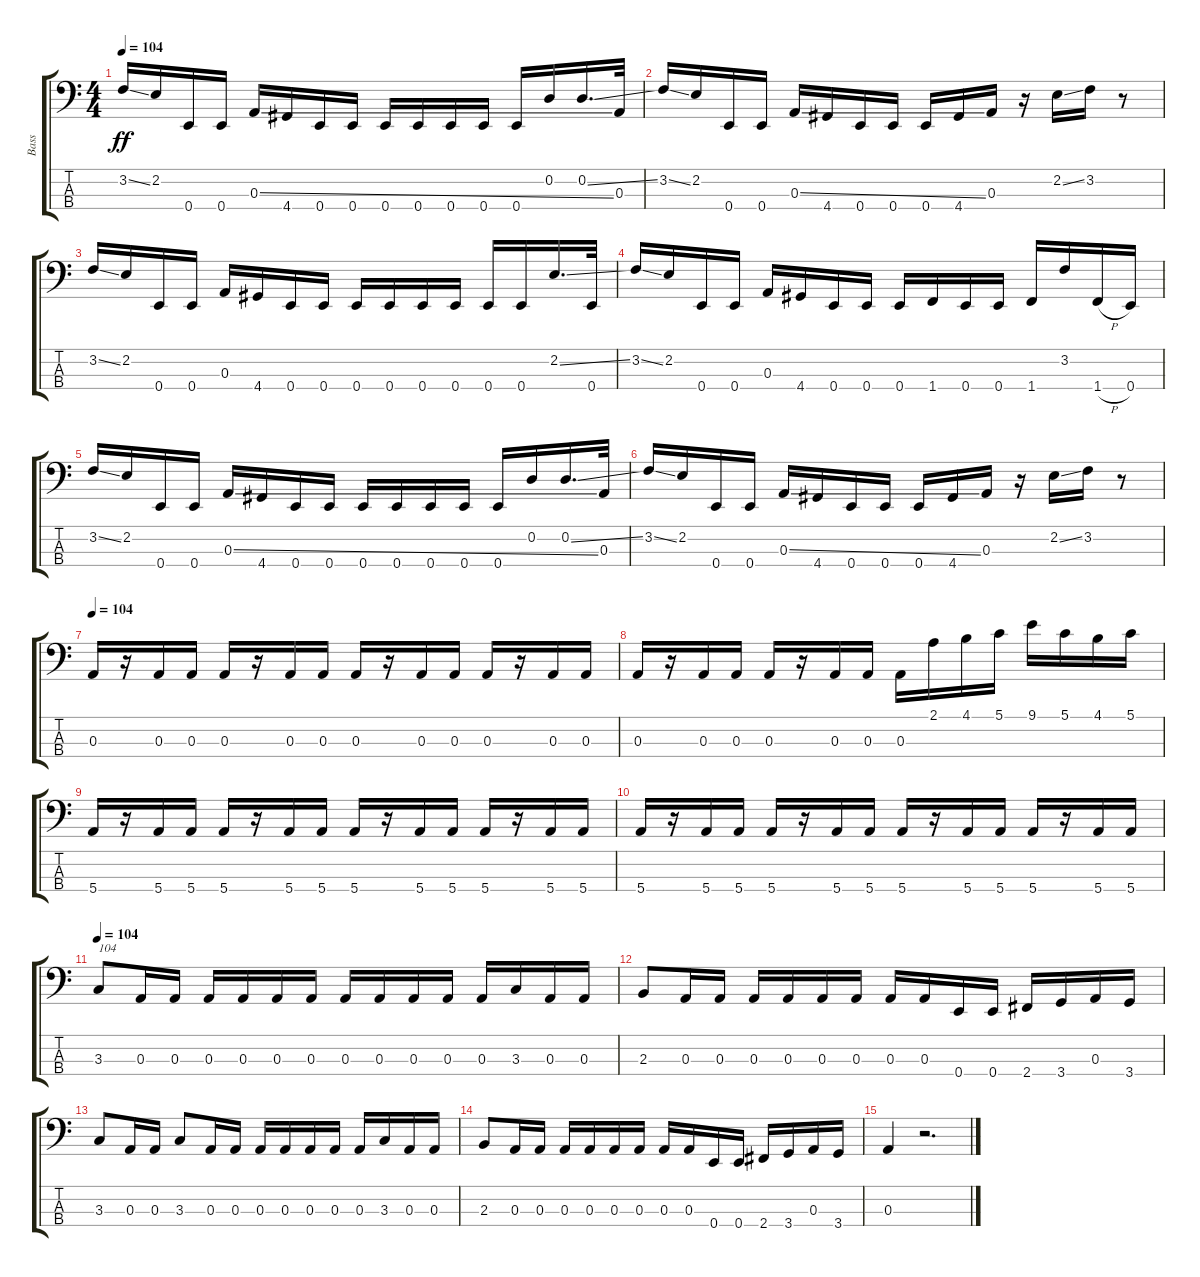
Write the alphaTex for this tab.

\track ("Bass" "Bass") {instrument electricbasspick}
\staff {score tabs}
\tuning (G2 D2 A1 E1) {hide}
\ts (4 4)
\tempo 104
\clef f4
\ks c
3.2{ss}.16{dy ff} 2.2.16 0.4.16 0.4.16 0.3{ss}.16 4.4.16 0.4.16 0.4.16 0.4.16 0.4.16 0.4.16 0.4.16 0.4.16 0.2.16 0.2{ss}.16{d} 0.3.32 |
3.2{ss}.16 2.2.16 0.4.16 0.4.16 0.3{ss}.16 4.4.16 0.4.16 0.4.16 0.4.16 4.4.16 0.3.16 r.16 2.2{ss}.16 3.2.16 r.8 |
3.2{ss}.16 2.2.16 0.4.16 0.4.16 0.3.16 4.4.16 0.4.16 0.4.16 0.4.16 0.4.16 0.4.16 0.4.16 0.4.16 0.4.16 2.2{ss}.16{d} 0.4.32 |
3.2{ss}.16 2.2.16 0.4.16 0.4.16 0.3.16 4.4.16 0.4.16 0.4.16 0.4.16 1.4.16 0.4.16 0.4.16 1.4.16 3.2.16 1.4{h}.16 0.4.16 |
3.2{ss}.16 2.2.16 0.4.16 0.4.16 0.3{ss}.16 4.4.16 0.4.16 0.4.16 0.4.16 0.4.16 0.4.16 0.4.16 0.4.16 0.2.16 0.2{ss}.16{d} 0.3.32 |
3.2{ss}.16 2.2.16 0.4.16 0.4.16 0.3{ss}.16 4.4.16 0.4.16 0.4.16 0.4.16 4.4.16 0.3.16 r.16 2.2{ss}.16 3.2.16 r.8 |
\tempo 104
0.3.16 r.16 0.3.16 0.3.16 0.3.16 r.16 0.3.16 0.3.16 0.3.16 r.16 0.3.16 0.3.16 0.3.16 r.16 0.3.16 0.3.16 |
0.3.16 r.16 0.3.16 0.3.16 0.3.16 r.16 0.3.16 0.3.16 0.3.16 2.1.16 4.1.16 5.1.16 9.1.16 5.1.16 4.1.16 5.1.16 |
5.4.16 r.16 5.4.16 5.4.16 5.4.16 r.16 5.4.16 5.4.16 5.4.16 r.16 5.4.16 5.4.16 5.4.16 r.16 5.4.16 5.4.16 |
5.4.16 r.16 5.4.16 5.4.16 5.4.16 r.16 5.4.16 5.4.16 5.4.16 r.16 5.4.16 5.4.16 5.4.16 r.16 5.4.16 5.4.16 |
\tempo 104
3.3.8{txt "104" instrument electricbasspick} 0.3.16 0.3.16 0.3.16 0.3.16 0.3.16 0.3.16 0.3.16 0.3.16 0.3.16 0.3.16 0.3.16 3.3.16 0.3.16 0.3.16 |
2.3.8 0.3.16 0.3.16 0.3.16 0.3.16 0.3.16 0.3.16 0.3.16 0.3.16 0.4.16 0.4.16 2.4.16 3.4.16 0.3.16 3.4.16 |
3.3.8 0.3.16 0.3.16 3.3.8 0.3.16 0.3.16 0.3.16 0.3.16 0.3.16 0.3.16 0.3.16 3.3.16 0.3.16 0.3.16 |
2.3.8 0.3.16 0.3.16 0.3.16 0.3.16 0.3.16 0.3.16 0.3.16 0.3.16 0.4.16 0.4.16 2.4.16 3.4.16 0.3.16 3.4.16 |
0.3.4 r.2{d}
